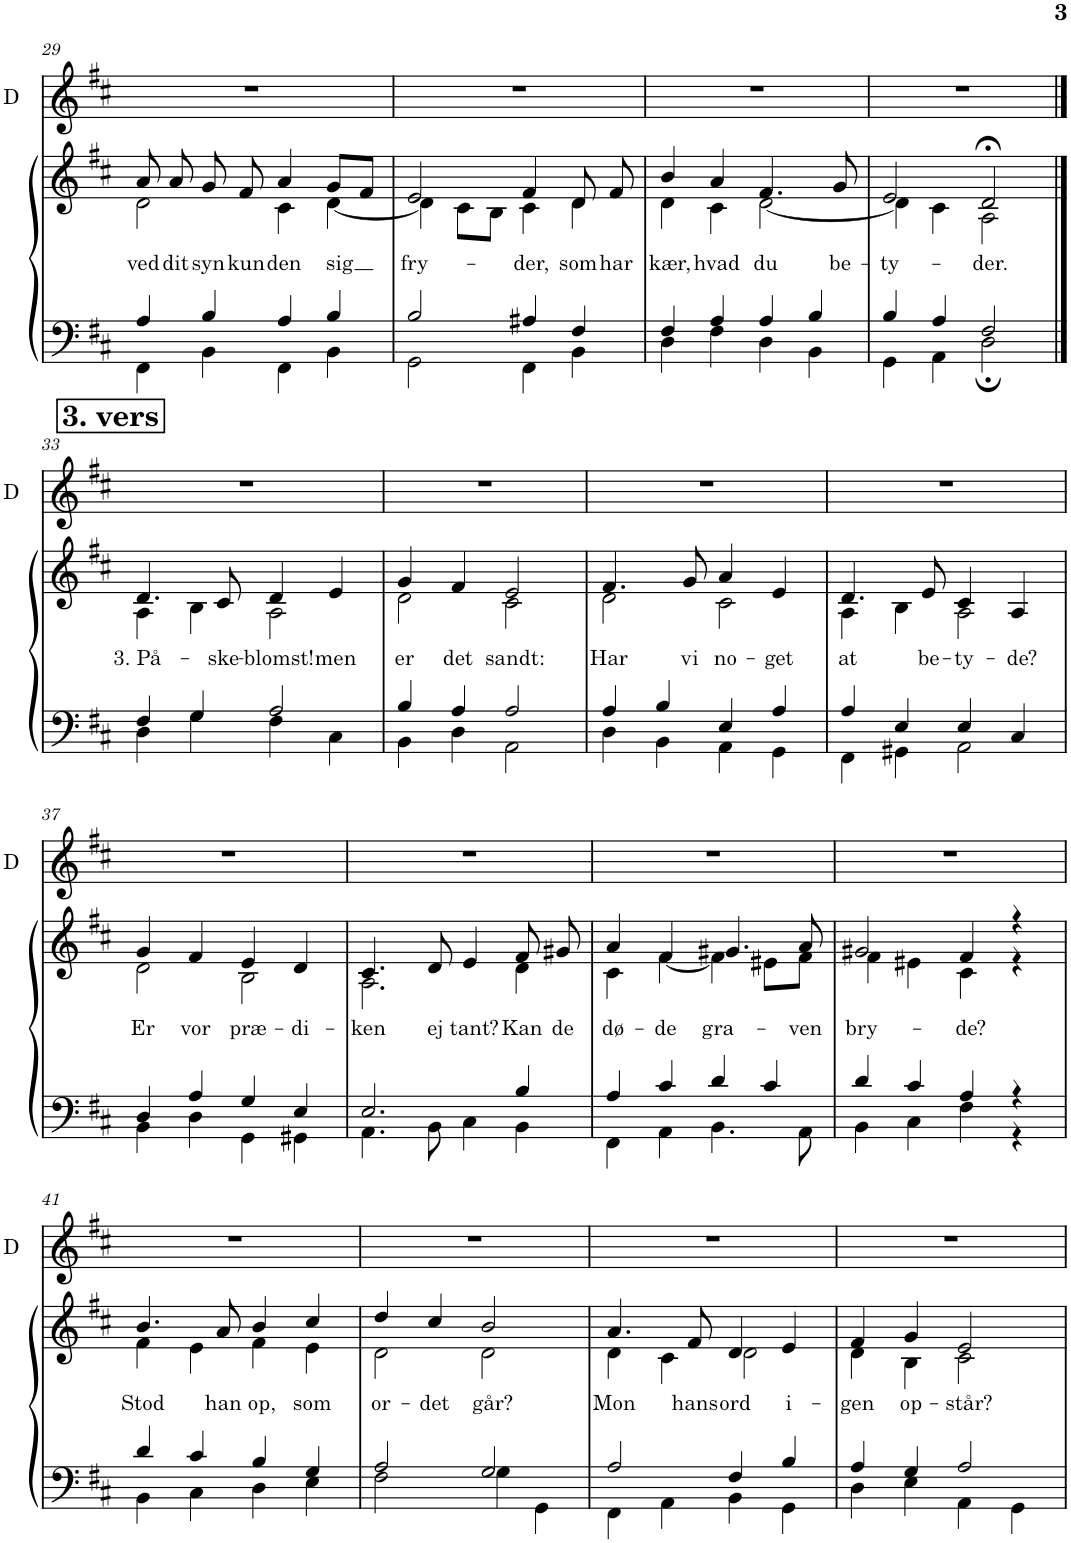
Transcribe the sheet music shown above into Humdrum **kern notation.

**kern	**kern	**text	**kern
*part2	*part2	*part2	*part1
*staff3	*staff2	*staff2	*staff1
*I"Piano	*	*	*I"Diskant
*I'Pno	*	*	*I'D
!!LO:PB:g=z
*clefF4	*clefG2	*	*clefG2
*k[f#c#]	*k[f#c#]	*	*k[f#c#]
*M4/4	*M4/4	*	*M4/4
=29	=29	=29	=29
*^	*	*	*
!	!	!	!LO:LY:b	!
*	*	*^	*	*
4A/	4FF#\	8a/	2d\	ved	1r
!	!	!	!	!LO:LY:b	!
.	.	8a/	.	dit	.
!	!	!	!	!LO:LY:b	!
4B/	4BB\	8g/	.	syn	.
!	!	!	!	!LO:LY:b	!
.	.	8f#/	.	kun	.
!	!	!	!	!LO:LY:b	!
4A/	4FF#\	4a/	4c#\	den	.
!	!	!	!	!LO:LY:b	!
4B/	4BB\	8g/L	[<4d\	sig	.
.	.	8f#/J	.	.	.
=30	=30	=30	=30	=30	=30
!	!	!	!	!LO:LY:b	!
2B/	2GG\	2e/	4d\]	fry-	1r
.	.	.	8c#\L	.	.
.	.	.	8B\J	.	.
!	!	!	!	!LO:LY:b	!
4A#X/	4FF#\	4f#/	4c#\	-der,	.
!	!	!	!	!LO:LY:b	!
4F#/	4BB\	8d/	4d\	som	.
!	!	!	!	!LO:LY:b	!
.	.	8f#/	.	har	.
=31	=31	=31	=31	=31	=31
!	!	!	!	!LO:LY:b	!
4F#/	4D\	4b/	4d\	kær,	1r
!	!	!	!	!LO:LY:b	!
4A/	4F#\	4a/	4c#\	hvad	.
!	!	!	!	!LO:LY:b	!
4A/	4D\	4.f#/	[<2d\	du	.
4B/	4BB\	.	.	.	.
!	!	!	!	!LO:LY:b	!
.	.	8g/	.	be-	.
=32	=32	=32	=32	=32	=32
!	!	!	!	!LO:LY:b	!
4B/	4GG\	2e/	4d\]	-ty-	1r
4A/	4AA\	.	4c#\	.	.
!	!	!	!	!LO:LY:b	!
2F#/	2D;\	2d;</	2A\	-der.	.
!!LO:LB:g=z
!!LO:REH:place=s1:a:B:cj:fs=14:t=3. vers
==33	==33	==33	==33	==33	==33
!	!	!	!	!LO:LY:b	!
4F#/	4D\	4.d/	4A\	3. På-	1r
4G/	4G\	.	4B\	.	.
!	!	!	!	!LO:LY:b	!
.	.	8c#/	.	-ske-	.
!	!	!	!	!LO:LY:b	!
2A/	4F#\	4d/	2A\	-blomst!	.
!	!	!	!	!LO:LY:b	!
.	4C#\	4e/	.	men	.
=34	=34	=34	=34	=34	=34
!	!	!	!	!LO:LY:b	!
4B/	4BB\	4g/	2d\	er	1r
!	!	!	!	!LO:LY:b	!
4A/	4D\	4f#/	.	det	.
!	!	!	!	!LO:LY:b	!
2A/	2AA\	2e/	2c#\	sandt:	.
=35	=35	=35	=35	=35	=35
!	!	!	!	!LO:LY:b	!
4A/	4D\	4.f#/	2d\	Har	1r
4B/	4BB\	.	.	.	.
!	!	!	!	!LO:LY:b	!
.	.	8g/	.	vi	.
!	!	!	!	!LO:LY:b	!
4E/	4AA\	4a/	2c#\	no-	.
!	!	!	!	!LO:LY:b	!
4A/	4GG\	4e/	.	-get	.
=36	=36	=36	=36	=36	=36
!	!	!	!	!LO:LY:b	!
4A/	4FF#\	4.d/	4A\	at	1r
4E/	4GG#X\	.	4B\	.	.
!	!	!	!	!LO:LY:b	!
.	.	8e/	.	be-	.
!	!	!	!	!LO:LY:b	!
4E/	2AA\	4c#/	2A\	-ty-	.
!	!	!	!	!LO:LY:b	!
4C#/	.	4A/	.	-de?	.
!!LO:LB:g=z
=37	=37	=37	=37	=37	=37
!	!	!	!	!LO:LY:b	!
4D/	4BB\	4g/	2d\	Er	1r
!	!	!	!	!LO:LY:b	!
4A/	4D\	4f#/	.	vor	.
!	!	!	!	!LO:LY:b	!
4G/	4GG\	4e/	2B\	præ-	.
!	!	!	!	!LO:LY:b	!
4E/	4GG#X\	4d/	.	-di-	.
=38	=38	=38	=38	=38	=38
!	!	!	!	!LO:LY:b	!
2.E/	4.AA\	4.c#/	2.A\	-ken	1r
!	!	!	!	!LO:LY:b	!
.	8BB\	8d/	.	ej	.
!	!	!	!	!LO:LY:b	!
.	4C#\	4e/	.	tant?	.
!	!	!	!	!LO:LY:b	!
4B/	4BB\	8f#/	4d\	Kan	.
!	!	!	!	!LO:LY:b	!
.	.	8g#X/	.	de	.
=39	=39	=39	=39	=39	=39
!	!	!	!	!LO:LY:b	!
4A/	4FF#\	4a/	4c#\	dø-	1r
!	!	!	!	!LO:LY:b	!
4c#/	4AA\	4f#/	[<4f#\	-de	.
!	!	!	!	!LO:LY:b	!
4d/	4.BB\	4.g#X/	4f#\]	gra-	.
4c#/	.	.	8e#X\L	.	.
!	!	!	!	!LO:LY:b	!
.	8AA\	8a/	8f#\J	-ven	.
=40	=40	=40	=40	=40	=40
!	!	!	!	!LO:LY:b	!
4d/	4BB\	2g#X/	4f#\	bry-	1r
4c#/	4C#\	.	4e#X\	.	.
!	!	!	!	!LO:LY:b	!
4A/	4F#\	4f#/	4c#\	-de?	.
4r	4r	4r	4r	.	.
!!LO:LB:g=z
=41	=41	=41	=41	=41	=41
!	!	!	!	!LO:LY:b	!
4d/	4BB\	4.b/	4f#\	Stod	1r
4c#/	4C#\	.	4e\	.	.
!	!	!	!	!LO:LY:b	!
.	.	8a/	.	han	.
!	!	!	!	!LO:LY:b	!
4B/	4D\	4b/	4f#\	op,	.
!	!	!	!	!LO:LY:b	!
4G/	4E\	4cc#/	4e\	som	.
=42	=42	=42	=42	=42	=42
!	!	!	!	!LO:LY:b	!
2A/	2F#\	4dd/	2d\	or-	1r
!	!	!	!	!LO:LY:b	!
.	.	4cc#/	.	-det	.
!	!	!	!	!LO:LY:b	!
2G/	4G\	2b/	2d\	går?	.
.	4GG\	.	.	.	.
=43	=43	=43	=43	=43	=43
!	!	!	!	!LO:LY:b	!
2A/	4FF#\	4.a/	4d\	Mon	1r
.	4AA\	.	4c#\	.	.
!	!	!	!	!LO:LY:b	!
.	.	8f#/	.	hans	.
!	!	!	!	!LO:LY:b	!
4F#/	4BB\	4d/	2d\	ord	.
!	!	!	!	!LO:LY:b	!
4B/	4GG\	4e/	.	i-	.
=44	=44	=44	=44	=44	=44
!	!	!	!	!LO:LY:b	!
4A/	4D\	4f#/	4d\	-gen	1r
!	!	!	!	!LO:LY:b	!
4G/	4E\	4g/	4B\	op-	.
!	!	!	!	!LO:LY:b	!
2A/	4AA\	2e/	2c#\	-står?	.
.	4GG\	.	.	.	.
*v	*v	*	*	*	*
*	*v	*v	*	*
=	=	=	=
*-	*-	*-	*-
